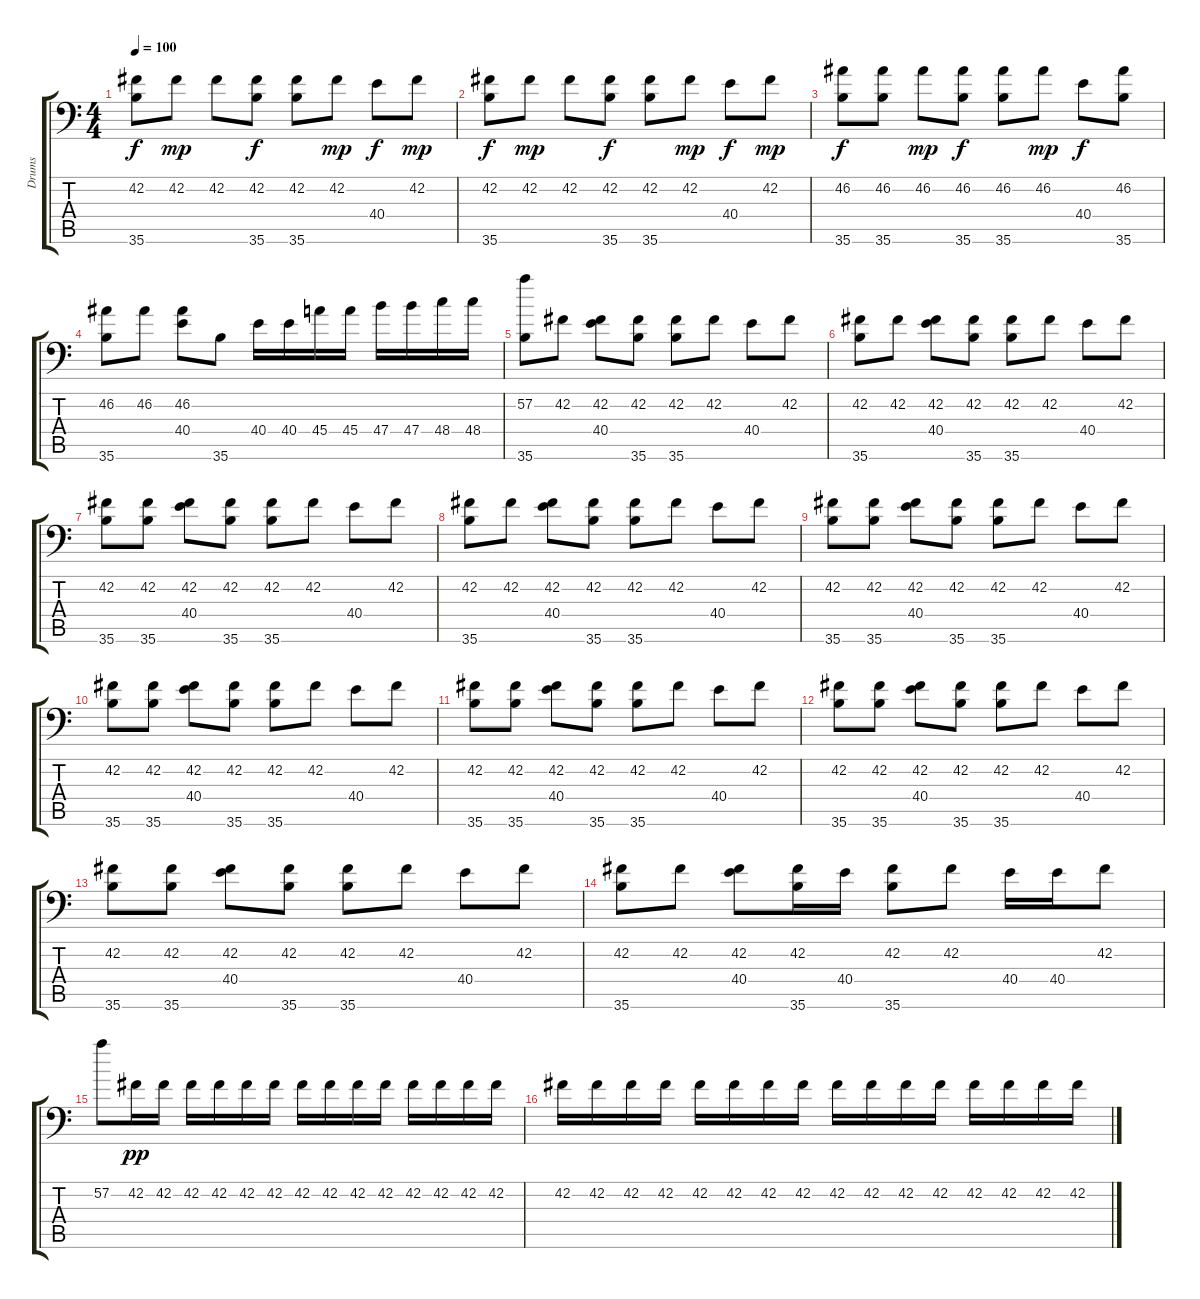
\track ("Drums" "Drums") {instrument acousticgrandpiano}
\staff {score tabs}
\tuning (C-1 C-1 C-1 C-1 C-1 C-1) {hide}
\ts (4 4)
\tempo 100
\clef f4
\ks c
(42.2 35.6).8{dy f} 42.2.8{dy mp} 42.2.8 (42.2 35.6).8{dy f} (42.2 35.6).8 42.2.8{dy mp} 40.4.8{dy f} 42.2.8{dy mp} |
(42.2 35.6).8{dy f} 42.2.8{dy mp} 42.2.8 (42.2 35.6).8{dy f} (42.2 35.6).8 42.2.8{dy mp} 40.4.8{dy f} 42.2.8{dy mp} |
(46.2 35.6).8{dy f} (46.2 35.6).8 46.2.8{dy mp} (46.2 35.6).8{dy f} (46.2 35.6).8 46.2.8{dy mp} 40.4.8{dy f} (46.2 35.6).8 |
(46.2 35.6).8 46.2.8 (46.2 40.4).8 35.6.8 40.4.16 40.4.16 45.4.16 45.4.16 47.4.16 47.4.16 48.4.16 48.4.16 |
(57.2 35.6).8 42.2.8 (42.2 40.4).8 (42.2 35.6).8 (42.2 35.6).8 42.2.8 40.4.8 42.2.8 |
(42.2 35.6).8 42.2.8 (42.2 40.4).8 (42.2 35.6).8 (42.2 35.6).8 42.2.8 40.4.8 42.2.8 |
(42.2 35.6).8 (42.2 35.6).8 (42.2 40.4).8 (42.2 35.6).8 (42.2 35.6).8 42.2.8 40.4.8 42.2.8 |
(42.2 35.6).8 42.2.8 (42.2 40.4).8 (42.2 35.6).8 (42.2 35.6).8 42.2.8 40.4.8 42.2.8 |
(42.2 35.6).8 (42.2 35.6).8 (42.2 40.4).8 (42.2 35.6).8 (42.2 35.6).8 42.2.8 40.4.8 42.2.8 |
(42.2 35.6).8 (42.2 35.6).8 (42.2 40.4).8 (42.2 35.6).8 (42.2 35.6).8 42.2.8 40.4.8 42.2.8 |
(42.2 35.6).8 (42.2 35.6).8 (42.2 40.4).8 (42.2 35.6).8 (42.2 35.6).8 42.2.8 40.4.8 42.2.8 |
(42.2 35.6).8 (42.2 35.6).8 (42.2 40.4).8 (42.2 35.6).8 (42.2 35.6).8 42.2.8 40.4.8 42.2.8 |
(42.2 35.6).8 (42.2 35.6).8 (42.2 40.4).8 (42.2 35.6).8 (42.2 35.6).8 42.2.8 40.4.8 42.2.8 |
(42.2 35.6).8 42.2.8 (42.2 40.4).8 (42.2 35.6).16 40.4.16 (42.2 35.6).8 42.2.8 40.4.16 40.4.16 42.2.8 |
57.2.8 42.2.16{dy pp} 42.2.16 42.2.16 42.2.16 42.2.16 42.2.16 42.2.16 42.2.16 42.2.16 42.2.16 42.2.16 42.2.16 42.2.16 42.2.16 |
42.2.16 42.2.16 42.2.16 42.2.16 42.2.16 42.2.16 42.2.16 42.2.16 42.2.16 42.2.16 42.2.16 42.2.16 42.2.16 42.2.16 42.2.16 42.2.16
